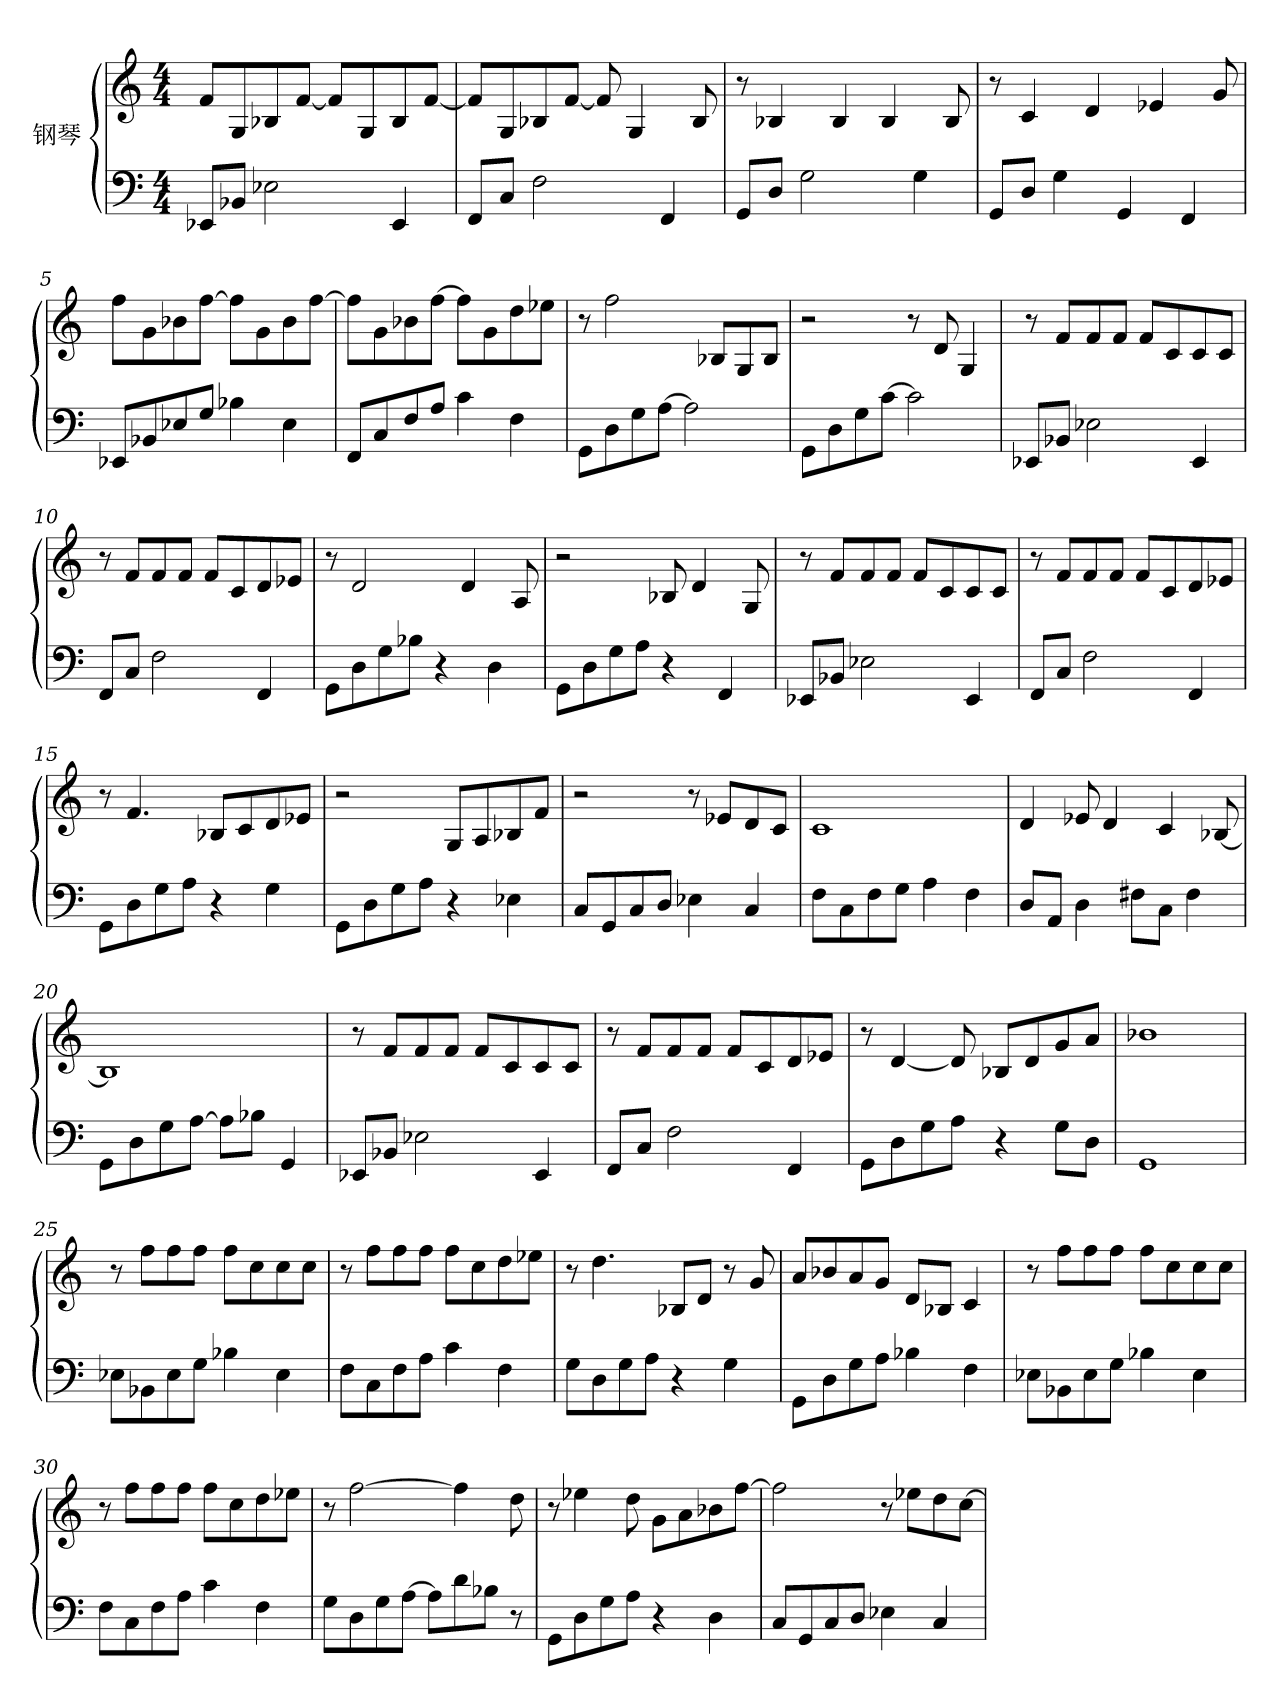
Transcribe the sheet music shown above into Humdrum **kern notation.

**kern	**kern
*part1	*part1
*staff2	*staff1
*I"钢琴	*
*clefF4	*clefG2
*k[]	*k[]
*M4/4	*M4/4
*MM130	*MM130
=1	=1
8EE-X/L	8f/L
8BB-X/J	8G/
2E-X\	8B-X/
.	[8f/J
.	8f/L]
.	8G/
4EE-/	8B-/
.	[8f/J
=2	=2
8FF/L	8f/L]
8C/J	8G/
2F\	8B-X/
.	[8f/J
.	8f/]
.	4G/
4FF/	.
.	8B-/
=3	=3
8GG/L	8r
8D/J	4B-X/
2G\	.
.	4B-/
.	4B-/
4G\	.
.	8B-/
=4	=4
8GG/L	8r
8D/J	4c/
4G\	.
.	4d/
4GG/	.
.	4e-X/
4FF/	.
.	8g/
=5	=5
8EE-X/L	8ff\L
8BB-X/	8g\
8E-X/	8b-X\
8G/J	[8ff\J
4B-X\	8ff\L]
.	8g\
4E-\	8b-\
.	[8ff\J
=6	=6
8FF/L	8ff\L]
8C/	8g\
8F/	8b-X\
8A/J	[8ff\J
4c\	8ff\L]
.	8g\
4F\	8dd\
.	8ee-X\J
=7	=7
8GG\L	8r
8D\	2ff\
8G\	.
[8A\J	.
2A\]	.
.	8B-X/L
.	8G/
.	8B-/J
!!LO:LB:g=z
=8	=8
8GG\L	2r
8D\	.
8G\	.
[8c\J	.
2c\]	8r
.	8d/
.	4G/
=9	=9
8EE-X/L	8r
8BB-X/J	8f/L
2E-X\	8f/
.	8f/J
.	8f/L
.	8c/
4EE-/	8c/
.	8c/J
=10	=10
8FF/L	8r
8C/J	8f/L
2F\	8f/
.	8f/J
.	8f/L
.	8c/
4FF/	8d/
.	8e-X/J
=11	=11
8GG\L	8r
8D\	2d/
8G\	.
8B-X\J	.
4r	.
.	4d/
4D\	.
.	8A/
=12	=12
8GG\L	2r
8D\	.
8G\	.
8A\J	.
4r	8B-X/
.	4d/
4FF/	.
.	8G/
=13	=13
8EE-X/L	8r
8BB-X/J	8f/L
2E-X\	8f/
.	8f/J
.	8f/L
.	8c/
4EE-/	8c/
.	8c/J
=14	=14
8FF/L	8r
8C/J	8f/L
2F\	8f/
.	8f/J
.	8f/L
.	8c/
4FF/	8d/
.	8e-X/J
!!LO:LB:g=z
=15	=15
8GG\L	8r
8D\	4.f/
8G\	.
8A\J	.
4r	8B-X/L
.	8c/
4G\	8d/
.	8e-X/J
=16	=16
8GG\L	2r
8D\	.
8G\	.
8A\J	.
4r	8G/L
.	8A/
4E-X\	8B-X/
.	8f/J
=17	=17
8C/L	2r
8GG/	.
8C/	.
8D/J	.
4E-X\	8r
.	8e-X/L
4C/	8d/
.	8c/J
=18	=18
8F\L	1c
8C\	.
8F\	.
8G\J	.
4A\	.
4F\	.
=19	=19
8D/L	4d/
8AA/J	.
4D\	8e-X/
.	4d/
8F#X\L	.
8C\J	4c/
4F#\	.
.	[8B-X/
=20	=20
8GG\L	1B-]
8D\	.
8G\	.
[8A\J	.
8A\L]	.
8B-X\J	.
4GG/	.
=21	=21
8EE-X/L	8r
8BB-X/J	8f/L
2E-X\	8f/
.	8f/J
.	8f/L
.	8c/
4EE-/	8c/
.	8c/J
=22	=22
8FF/L	8r
8C/J	8f/L
2F\	8f/
.	8f/J
.	8f/L
.	8c/
4FF/	8d/
.	8e-X/J
!!LO:LB:g=z
=23	=23
8GG\L	8r
8D\	[4d/
8G\	.
8A\J	8d/]
4r	8B-X/L
.	8d/
8G\L	8g/
8D\J	8a/J
=24	=24
1GG	1b-X
=25	=25
8E-X\L	8r
8BB-X\	8ff\L
8E-\	8ff\
8G\J	8ff\J
4B-X\	8ff\L
.	8cc\
4E-\	8cc\
.	8cc\J
=26	=26
8F\L	8r
8C\	8ff\L
8F\	8ff\
8A\J	8ff\J
4c\	8ff\L
.	8cc\
4F\	8dd\
.	8ee-X\J
=27	=27
8G\L	8r
8D\	4.dd\
8G\	.
8A\J	.
4r	8B-X/L
.	8d/J
4G\	8r
.	8g/
=28	=28
8GG\L	8a/L
8D\	8b-X/
8G\	8a/
8A\J	8g/J
4B-X\	8d/L
.	8B-X/J
4F\	4c/
=29	=29
8E-X\L	8r
8BB-X\	8ff\L
8E-\	8ff\
8G\J	8ff\J
4B-X\	8ff\L
.	8cc\
4E-\	8cc\
.	8cc\J
=30	=30
8F\L	8r
8C\	8ff\L
8F\	8ff\
8A\J	8ff\J
4c\	8ff\L
.	8cc\
4F\	8dd\
.	8ee-X\J
!!LO:LB:g=z
=31	=31
8G\L	8r
8D\	[2ff\
8G\	.
[8A\J	.
8A\L]	.
8d\	4ff\]
8B-X\J	.
8r	8dd\
=32	=32
8GG\L	8r
8D\	4ee-X\
8G\	.
8A\J	8dd\
4r	8g\L
.	8a\
4D\	8b-X\
.	[8ff\J
=33	=33
8C/L	2ff\]
8GG/	.
8C/	.
8D/J	.
4E-X\	8r
.	8ee-X\L
4C/	8dd\
.	[8cc\J
=	=
*-	*-
